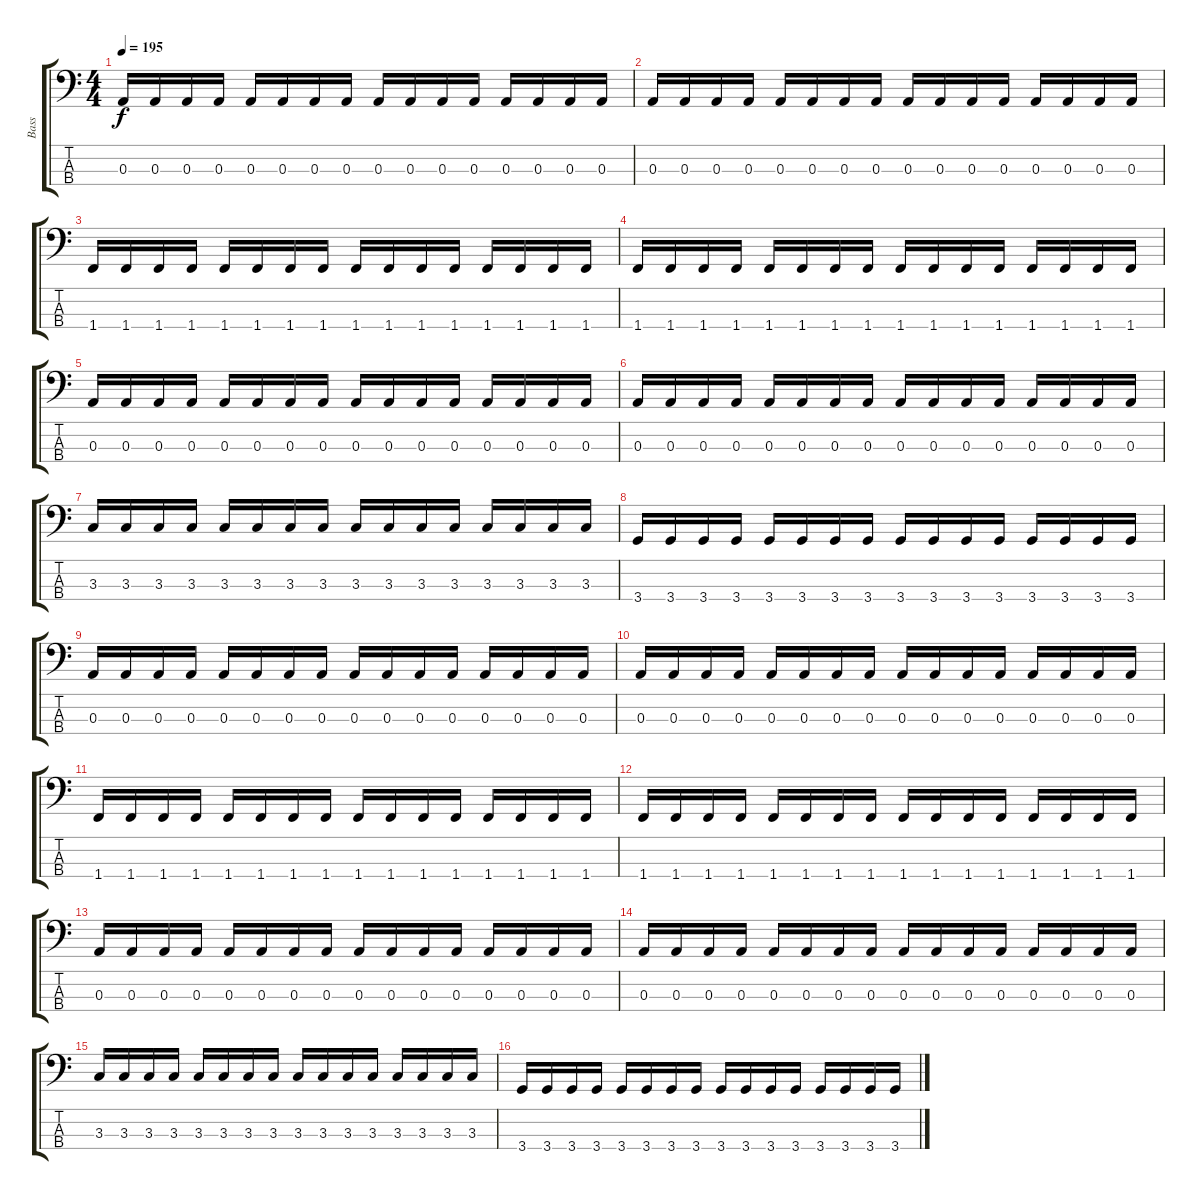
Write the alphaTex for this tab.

\track ("Bass" "Bass") {instrument electricbasspick}
\staff {score tabs}
\tuning (G2 D2 A1 E1) {hide}
\ts (4 4)
\tempo 195
\clef f4
\ks c
0.3.16{dy f} 0.3.16 0.3.16 0.3.16 0.3.16 0.3.16 0.3.16 0.3.16 0.3.16 0.3.16 0.3.16 0.3.16 0.3.16 0.3.16 0.3.16 0.3.16 |
0.3.16 0.3.16 0.3.16 0.3.16 0.3.16 0.3.16 0.3.16 0.3.16 0.3.16 0.3.16 0.3.16 0.3.16 0.3.16 0.3.16 0.3.16 0.3.16 |
1.4.16 1.4.16 1.4.16 1.4.16 1.4.16 1.4.16 1.4.16 1.4.16 1.4.16 1.4.16 1.4.16 1.4.16 1.4.16 1.4.16 1.4.16 1.4.16 |
1.4.16 1.4.16 1.4.16 1.4.16 1.4.16 1.4.16 1.4.16 1.4.16 1.4.16 1.4.16 1.4.16 1.4.16 1.4.16 1.4.16 1.4.16 1.4.16 |
0.3.16 0.3.16 0.3.16 0.3.16 0.3.16 0.3.16 0.3.16 0.3.16 0.3.16 0.3.16 0.3.16 0.3.16 0.3.16 0.3.16 0.3.16 0.3.16 |
0.3.16 0.3.16 0.3.16 0.3.16 0.3.16 0.3.16 0.3.16 0.3.16 0.3.16 0.3.16 0.3.16 0.3.16 0.3.16 0.3.16 0.3.16 0.3.16 |
3.3.16 3.3.16 3.3.16 3.3.16 3.3.16 3.3.16 3.3.16 3.3.16 3.3.16 3.3.16 3.3.16 3.3.16 3.3.16 3.3.16 3.3.16 3.3.16 |
3.4.16 3.4.16 3.4.16 3.4.16 3.4.16 3.4.16 3.4.16 3.4.16 3.4.16 3.4.16 3.4.16 3.4.16 3.4.16 3.4.16 3.4.16 3.4.16 |
0.3.16 0.3.16 0.3.16 0.3.16 0.3.16 0.3.16 0.3.16 0.3.16 0.3.16 0.3.16 0.3.16 0.3.16 0.3.16 0.3.16 0.3.16 0.3.16 |
0.3.16 0.3.16 0.3.16 0.3.16 0.3.16 0.3.16 0.3.16 0.3.16 0.3.16 0.3.16 0.3.16 0.3.16 0.3.16 0.3.16 0.3.16 0.3.16 |
1.4.16 1.4.16 1.4.16 1.4.16 1.4.16 1.4.16 1.4.16 1.4.16 1.4.16 1.4.16 1.4.16 1.4.16 1.4.16 1.4.16 1.4.16 1.4.16 |
1.4.16 1.4.16 1.4.16 1.4.16 1.4.16 1.4.16 1.4.16 1.4.16 1.4.16 1.4.16 1.4.16 1.4.16 1.4.16 1.4.16 1.4.16 1.4.16 |
0.3.16 0.3.16 0.3.16 0.3.16 0.3.16 0.3.16 0.3.16 0.3.16 0.3.16 0.3.16 0.3.16 0.3.16 0.3.16 0.3.16 0.3.16 0.3.16 |
0.3.16 0.3.16 0.3.16 0.3.16 0.3.16 0.3.16 0.3.16 0.3.16 0.3.16 0.3.16 0.3.16 0.3.16 0.3.16 0.3.16 0.3.16 0.3.16 |
3.3.16 3.3.16 3.3.16 3.3.16 3.3.16 3.3.16 3.3.16 3.3.16 3.3.16 3.3.16 3.3.16 3.3.16 3.3.16 3.3.16 3.3.16 3.3.16 |
3.4.16 3.4.16 3.4.16 3.4.16 3.4.16 3.4.16 3.4.16 3.4.16 3.4.16 3.4.16 3.4.16 3.4.16 3.4.16 3.4.16 3.4.16 3.4.16
